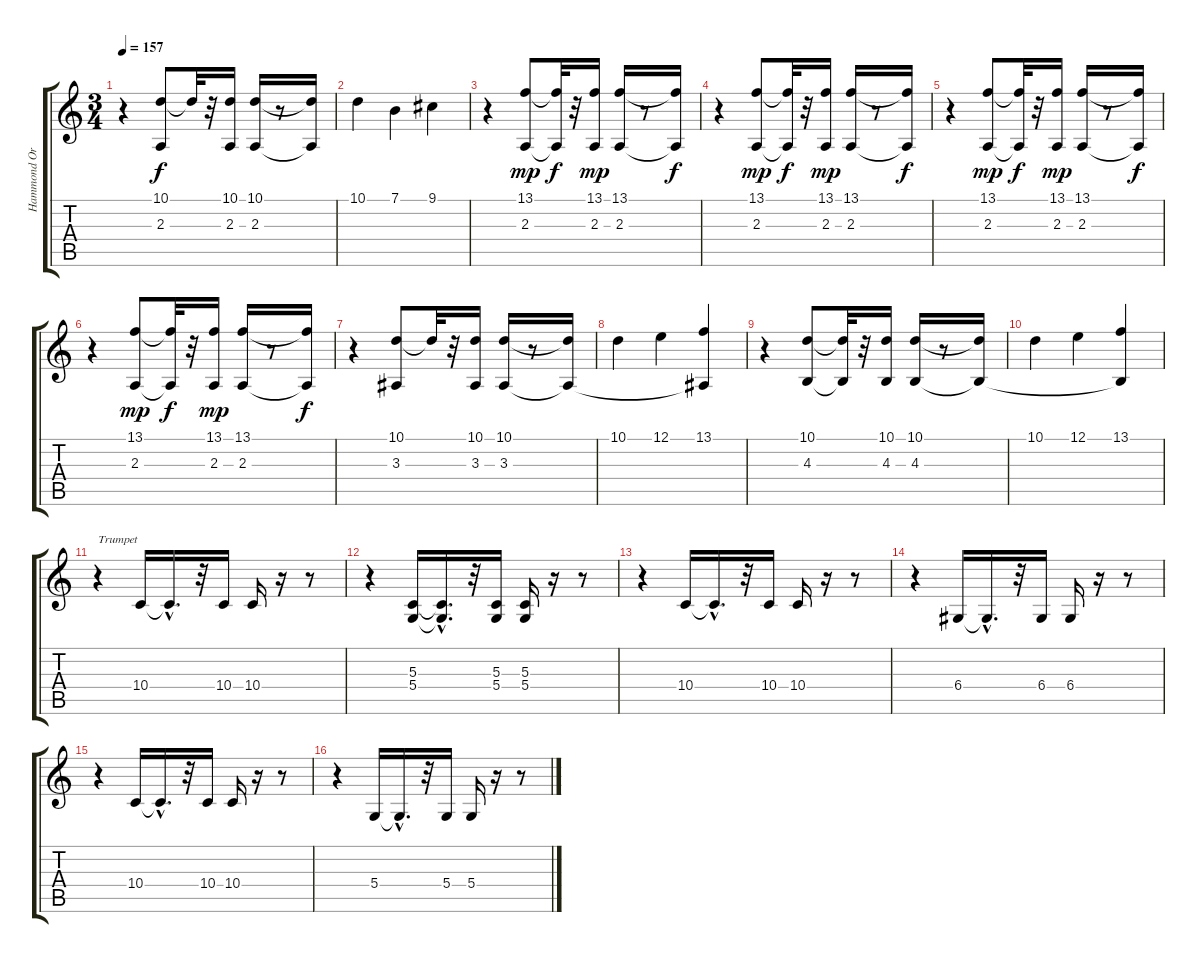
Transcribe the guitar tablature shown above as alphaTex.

\track ("Hammond Organ" "Hammond Or") {instrument drawbarorgan}
\staff {score tabs}
\tuning (E4 B3 G3 D3 A2 E2) {hide}
\ts (3 4)
\tempo 157
\clef g2
\ks c
r.4{dy f} (10.1 2.3).8 10.1{t}.32 r.32 (10.1 2.3).16 (10.1 2.3).16 r.8 (10.1{t} 2.3{t}).16 |
10.1.4 7.1.4 9.1.4 |
r.4 (13.1 2.3).8{dy mp} (13.1{t} 2.3{t}).32{dy f} r.32 (13.1 2.3).16{dy mp} (13.1 2.3).16 r.8 (13.1{t} 2.3{t}).16{dy f} |
r.4 (13.1 2.3).8{dy mp} (13.1{t} 2.3{t}).32{dy f} r.32 (13.1 2.3).16{dy mp} (13.1 2.3).16 r.8 (13.1{t} 2.3{t}).16{dy f} |
r.4 (13.1 2.3).8{dy mp} (13.1{t} 2.3{t}).32{dy f} r.32 (13.1 2.3).16{dy mp} (13.1 2.3).16 r.8 (13.1{t} 2.3{t}).16{dy f} |
r.4 (13.1 2.3).8{dy mp} (13.1{t} 2.3{t}).32{dy f} r.32 (13.1 2.3).16{dy mp} (13.1 2.3).16 r.8 (13.1{t} 2.3{t}).16{dy f} |
r.4 (10.1 3.3).8 10.1{t}.32 r.32 (10.1 3.3).16 (10.1 3.3).16 r.8 (10.1{t} 3.3{t}).16 |
10.1.4 12.1.4 (13.1 3.3{t}).4 |
r.4 (10.1 4.3).8 (10.1{t} 4.3{t}).32 r.32 (10.1 4.3).16 (10.1 4.3).16 r.8 (10.1{t} 4.3{t}).16 |
10.1.4 12.1.4 (13.1 4.3{t}).4 |
r.4{txt "Trumpet" volume 9 balance 5 instrument trumpet} 10.4.16 10.4{hac t}.16{d} r.32 10.4.16 10.4.16 r.16 r.8 |
r.4 (5.3 5.4).16 (5.3{hac t} 5.4{hac t}).16{d} r.32 (5.3 5.4).16 (5.3 5.4).16 r.16 r.8 |
r.4 10.4.16 10.4{hac t}.16{d} r.32 10.4.16 10.4.16 r.16 r.8 |
r.4 6.4.16 6.4{hac t}.16{d} r.32 6.4.16 6.4.16 r.16 r.8 |
r.4 10.4.16 10.4{hac t}.16{d} r.32 10.4.16 10.4.16 r.16 r.8 |
r.4 5.4.16 5.4{hac t}.16{d} r.32 5.4.16 5.4.16 r.16 r.8
